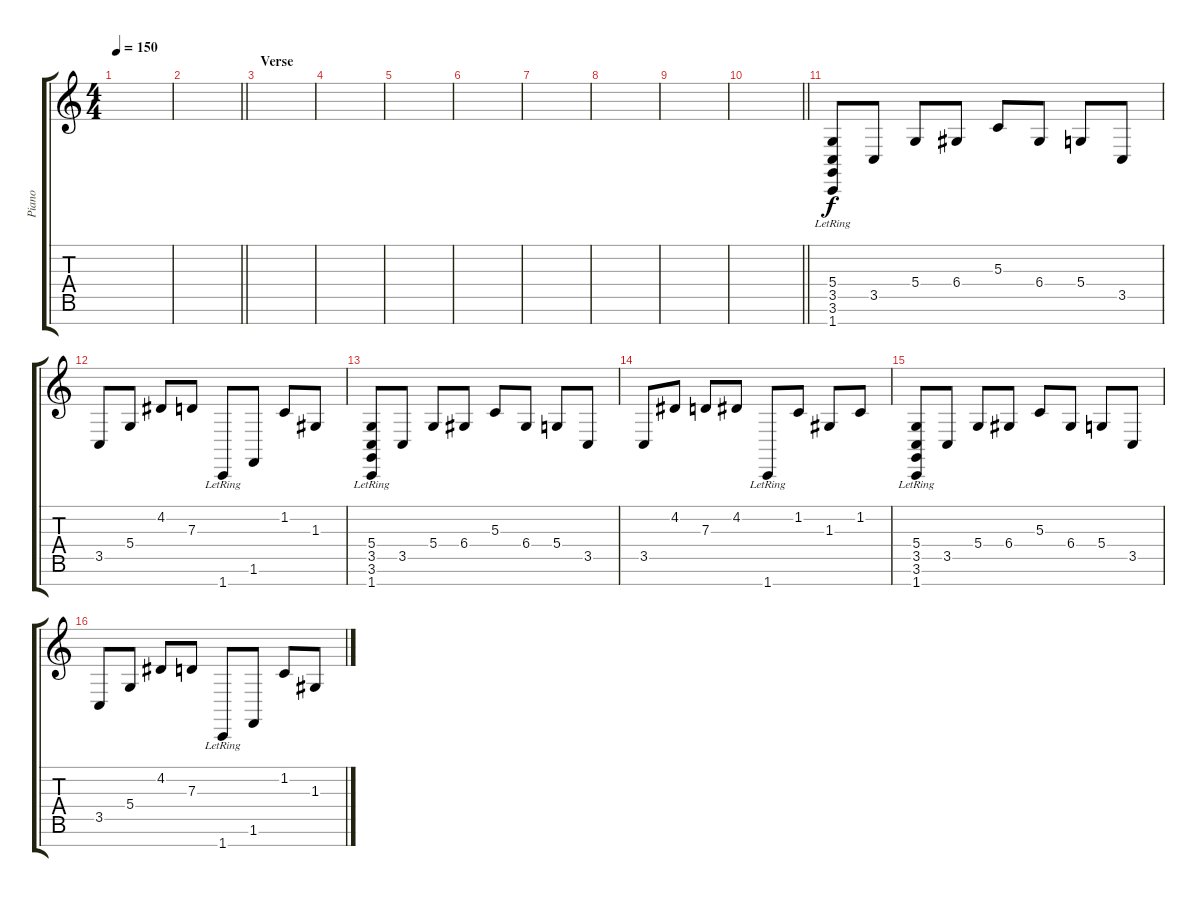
\track ("Piano" "Piano") {instrument brightacousticpiano}
\staff {score tabs}
\tuning (E4 B3 G3 D3 A2 E2 B1) {hide}
\ts (4 4)
\tempo 150
\clef g2
\ks c
|
\barLineRight lightlight
|
\section ("" "Verse")
|
|
|
|
|
|
|
\barLineRight lightlight
|
(5.4{lr} 3.5{lr} 3.6{lr} 1.7{lr}).8 3.5.8 5.4.8 6.4.8 5.3.8 6.4.8 5.4.8 3.5.8 |
3.5.8 5.4.8 4.2.8 7.3.8 1.7{lr}.8 1.6.8 1.2.8 1.3.8 |
(5.4{lr} 3.5{lr} 3.6{lr} 1.7{lr}).8 3.5.8 5.4.8 6.4.8 5.3.8 6.4.8 5.4.8 3.5.8 |
3.5.8 4.2.8 7.3.8 4.2.8 1.7{lr}.8 1.2.8 1.3.8 1.2.8 |
(5.4{lr} 3.5{lr} 3.6{lr} 1.7{lr}).8 3.5.8 5.4.8 6.4.8 5.3.8 6.4.8 5.4.8 3.5.8 |
3.5.8 5.4.8 4.2.8 7.3.8 1.7{lr}.8 1.6.8 1.2.8 1.3.8
